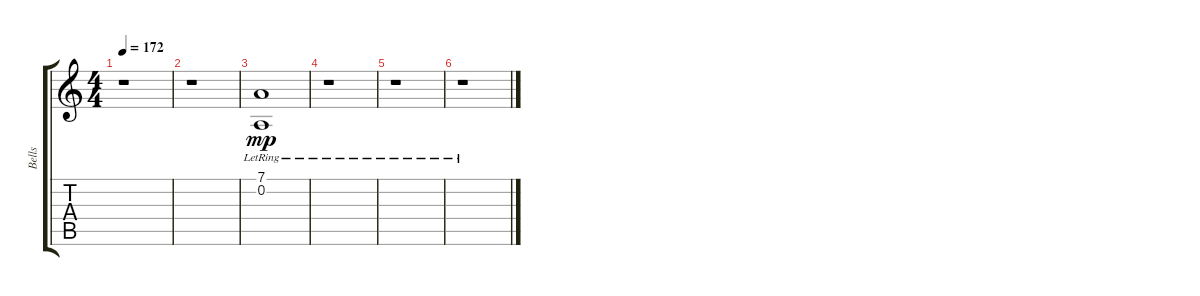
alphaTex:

\track ("Bells" "Bells") {instrument tubularbells}
\staff {score tabs}
\tuning (D4 A3 F3 C3 G2 D2) {hide}
\ts (4 4)
\tempo 172
\clef g2
\ks c
r.1{dy mp} |
r.1 |
(7.1{lr} 0.2{lr}).1 |
r.1 |
r.1 |
r.1
